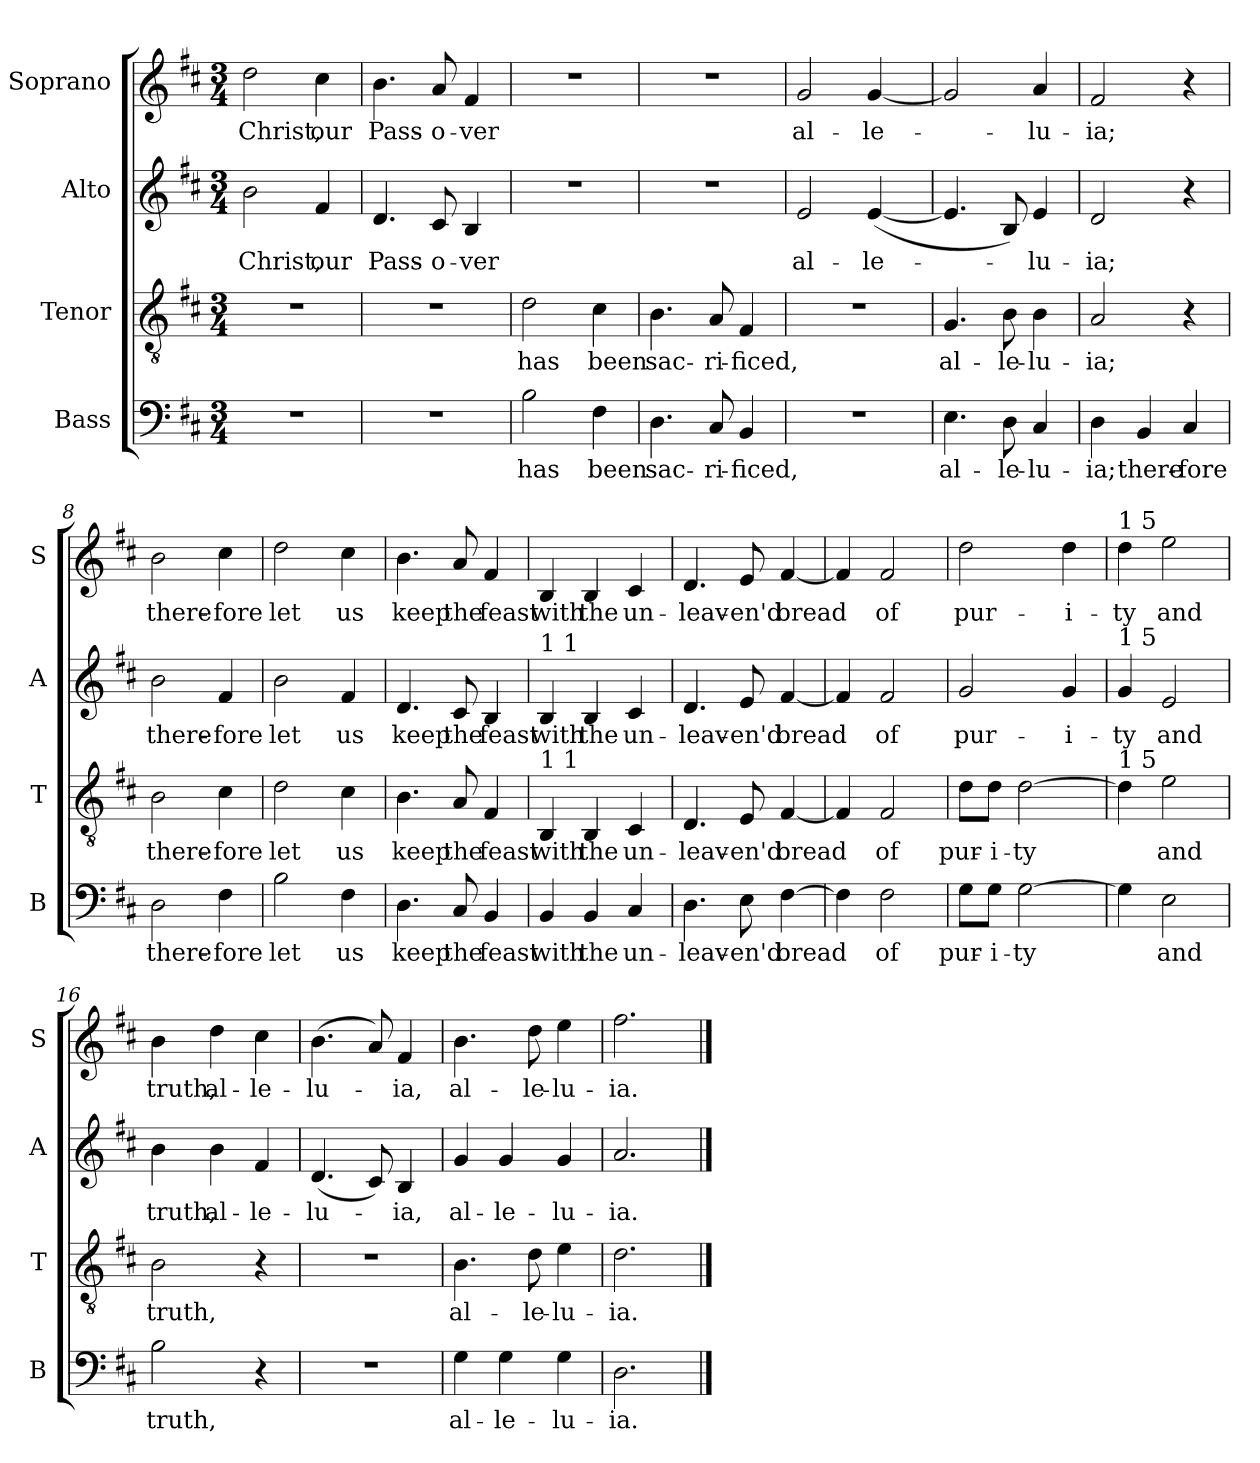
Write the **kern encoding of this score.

**kern	**text	**kern	**text	**kern	**text	**kern	**text
*part4	*part4	*part3	*part3	*part2	*part2	*part1	*part1
*staff4	*staff4	*staff3	*staff3	*staff2	*staff2	*staff1	*staff1
*I"Bass	*	*I"Tenor	*	*I"Alto	*	*I"Soprano	*
*I'B	*	*I'T	*	*I'A	*	*I'S	*
*clefF4	*	*clefGv2	*	*clefG2	*	*clefG2	*
*k[f#c#]	*	*k[f#c#]	*	*k[f#c#]	*	*k[f#c#]	*
*D:	*	*D:	*	*D:	*	*D:	*
*M3/4	*	*M3/4	*	*M3/4	*	*M3/4	*
=1	=1	=1	=1	=1	=1	=1	=1
!LO:N:vis=1	!	!LO:N:vis=1	!	!	!LO:LY:b	!	!LO:LY:b
2.r	.	2.r	.	2b\	Christ,	2dd\	Christ,
!	!	!	!	!	!LO:LY:b	!	!LO:LY:b
.	.	.	.	4f#/	our	4cc#\	our
=2	=2	=2	=2	=2	=2	=2	=2
!LO:N:vis=1	!	!LO:N:vis=1	!	!	!LO:LY:b	!	!LO:LY:b
2.r	.	2.r	.	4.d/	Pass-	4.b\	Pass-
!	!	!	!	!	!LO:LY:b	!	!LO:LY:b
.	.	.	.	8c#/	-o-	8a/	-o-
!	!	!	!	!	!LO:LY:b	!	!LO:LY:b
.	.	.	.	4B/	-ver	4f#/	-ver
=3	=3	=3	=3	=3	=3	=3	=3
!	!LO:LY:b	!	!LO:LY:b	!LO:N:vis=1	!	!LO:N:vis=1	!
2B\	has	2d\	has	2.r	.	2.r	.
!	!LO:LY:b	!	!LO:LY:b	!	!	!	!
4F#\	been	4c#\	been	.	.	.	.
=4	=4	=4	=4	=4	=4	=4	=4
!	!LO:LY:b	!	!LO:LY:b	!LO:N:vis=1	!	!LO:N:vis=1	!
4.D\	sac-	4.B\	sac-	2.r	.	2.r	.
!	!LO:LY:b	!	!LO:LY:b	!	!	!	!
8C#/	-ri-	8A/	-ri-	.	.	.	.
!	!LO:LY:b	!	!LO:LY:b	!	!	!	!
4BB/	-ficed,	4F#/	-ficed,	.	.	.	.
=5	=5	=5	=5	=5	=5	=5	=5
!LO:N:vis=1	!	!LO:N:vis=1	!	!	!LO:LY:b	!	!LO:LY:b
2.r	.	2.r	.	2e/	al-	2g/	al-
!	!	!	!	!	!LO:LY:b	!	!LO:LY:b
.	.	.	.	(<[<4e/	-le-	[<4g/	-le-
!!LO:LB:g=z
=6	=6	=6	=6	=6	=6	=6	=6
!	!LO:LY:b	!	!LO:LY:b	!	!	!	!
4.E\	al-	4.G/	al-	4.e/]	.	2g/]	.
!	!LO:LY:b	!	!LO:LY:b	!	!	!	!
8D\	-le-	8B\	-le-	8B/)	.	.	.
!	!LO:LY:b	!	!LO:LY:b	!	!LO:LY:b	!	!LO:LY:b
4C#/	-lu-	4B\	-lu-	4e/	-lu-	4a/	-lu-
=7	=7	=7	=7	=7	=7	=7	=7
!	!LO:LY:b	!	!LO:LY:b	!	!LO:LY:b	!	!LO:LY:b
4D\	-ia;	2A/	-ia;	2d/	-ia;	2f#/	-ia;
!	!LO:LY:b	!	!	!	!	!	!
4BB/	there-	.	.	.	.	.	.
!	!LO:LY:b	!	!	!	!	!	!
4C#/	-fore	4r	.	4r	.	4r	.
=8	=8	=8	=8	=8	=8	=8	=8
!	!LO:LY:b	!	!LO:LY:b	!	!LO:LY:b	!	!LO:LY:b
2D\	there-	2B\	there-	2b\	there-	2b\	there-
!	!LO:LY:b	!	!LO:LY:b	!	!LO:LY:b	!	!LO:LY:b
4F#\	-fore	4c#\	-fore	4f#/	-fore	4cc#\	-fore
=9	=9	=9	=9	=9	=9	=9	=9
!	!LO:LY:b	!	!LO:LY:b	!	!LO:LY:b	!	!LO:LY:b
2B\	let	2d\	let	2b\	let	2dd\	let
!	!LO:LY:b	!	!LO:LY:b	!	!LO:LY:b	!	!LO:LY:b
4F#\	us	4c#\	us	4f#/	us	4cc#\	us
=10	=10	=10	=10	=10	=10	=10	=10
!	!LO:LY:b	!	!LO:LY:b	!	!LO:LY:b	!	!LO:LY:b
4.D\	keep	4.B\	keep	4.d/	keep	4.b\	keep
!	!LO:LY:b	!	!LO:LY:b	!	!LO:LY:b	!	!LO:LY:b
8C#/	the	8A/	the	8c#/	the	8a/	the
!	!LO:LY:b	!	!LO:LY:b	!	!LO:LY:b	!	!LO:LY:b
4BB/	feast	4F#/	feast	4B/	feast	4f#/	feast
!!LO:PB:g=z
=11	=11	=11	=11	=11	=11	=11	=11
!	!	!	!	!LO:TX:a:t=1 1	!	!	!
!	!	!LO:TX:a:t=1 1	!	!	!	!	!
!	!LO:LY:b	!	!LO:LY:b	!	!LO:LY:b	!	!LO:LY:b
4BB/	with	4BB/	with	4B/	with	4B/	with
!	!LO:LY:b	!	!LO:LY:b	!	!LO:LY:b	!	!LO:LY:b
4BB/	the	4BB/	the	4B/	the	4B/	the
!	!LO:LY:b	!	!LO:LY:b	!	!LO:LY:b	!	!LO:LY:b
4C#/	un-	4C#/	un-	4c#/	un-	4c#/	un-
=12	=12	=12	=12	=12	=12	=12	=12
!	!LO:LY:b	!	!LO:LY:b	!	!LO:LY:b	!	!LO:LY:b
4.D\	-leav-	4.D/	-leav-	4.d/	-leav-	4.d/	-leav-
!	!LO:LY:b	!	!LO:LY:b	!	!LO:LY:b	!	!LO:LY:b
8E\	-en'd	8E/	-en'd	8e/	-en'd	8e/	-en'd
!	!LO:LY:b	!	!LO:LY:b	!	!LO:LY:b	!	!LO:LY:b
[>4F#\	bread	[<4F#/	bread	[<4f#/	bread	[<4f#/	bread
=13	=13	=13	=13	=13	=13	=13	=13
4F#\]	.	4F#/]	.	4f#/]	.	4f#/]	.
!	!LO:LY:b	!	!LO:LY:b	!	!LO:LY:b	!	!LO:LY:b
2F#\	of	2F#/	of	2f#/	of	2f#/	of
=14	=14	=14	=14	=14	=14	=14	=14
!	!LO:LY:b	!	!LO:LY:b	!	!LO:LY:b	!	!LO:LY:b
8G\L	pur-	8d\L	pur-	2g/	pur-	2dd\	pur-
!	!LO:LY:b	!	!LO:LY:b	!	!	!	!
8G\J	-i-	8d\J	-i-	.	.	.	.
!	!LO:LY:b	!	!LO:LY:b	!	!	!	!
[<2G\	-ty	[<2d\	-ty	.	.	.	.
!	!	!	!	!	!LO:LY:b	!	!LO:LY:b
.	.	.	.	4g/	-i-	4dd\	-i-
!!LO:LB:g=z
=15	=15	=15	=15	=15	=15	=15	=15
!	!	!	!	!	!	!LO:TX:a:t=1 5	!
!	!	!	!	!LO:TX:a:t=1 5	!	!	!
!	!	!LO:TX:a:t=1 5	!	!	!	!	!
!	!	!	!	!	!LO:LY:b	!	!LO:LY:b
4G\]	.	4d\]	.	4g/	-ty	4dd\	-ty
!	!LO:LY:b	!	!LO:LY:b	!	!LO:LY:b	!	!LO:LY:b
2E\	and	2e\	and	2e/	and	2ee\	and
=16	=16	=16	=16	=16	=16	=16	=16
!	!LO:LY:b	!	!LO:LY:b	!	!LO:LY:b	!	!LO:LY:b
2B\	truth,	2B\	truth,	4b\	truth,	4b\	truth,
!	!	!	!	!	!LO:LY:b	!	!LO:LY:b
.	.	.	.	4b\	al-	4dd\	al-
!	!	!	!	!	!LO:LY:b	!	!LO:LY:b
4r	.	4r	.	4f#/	-le-	4cc#\	-le-
=17	=17	=17	=17	=17	=17	=17	=17
!LO:N:vis=1	!	!LO:N:vis=1	!	!	!LO:LY:b	!	!LO:LY:b
2.r	.	2.r	.	(<4.d/	-lu-	(>4.b\	-lu-
.	.	.	.	8c#/)	.	8a/)	.
!	!	!	!	!	!LO:LY:b	!	!LO:LY:b
.	.	.	.	4B/	-ia,	4f#/	-ia,
=18	=18	=18	=18	=18	=18	=18	=18
!	!LO:LY:b	!	!LO:LY:b	!	!LO:LY:b	!	!LO:LY:b
4G\	al-	4.B\	al-	4g/	al-	4.b\	al-
!	!LO:LY:b	!	!	!	!LO:LY:b	!	!
4G\	-le-	.	.	4g/	-le-	.	.
!	!	!	!LO:LY:b	!	!	!	!LO:LY:b
.	.	8d\	-le-	.	.	8dd\	-le-
!	!LO:LY:b	!	!LO:LY:b	!	!LO:LY:b	!	!LO:LY:b
4G\	-lu-	4e\	-lu-	4g/	-lu-	4ee\	-lu-
=19	=19	=19	=19	=19	=19	=19	=19
!	!LO:LY:b	!	!LO:LY:b	!	!LO:LY:b	!	!LO:LY:b
2.D\	-ia.	2.d\	-ia.	2.a/	-ia.	2.ff#\	-ia.
==	==	==	==	==	==	==	==
*-	*-	*-	*-	*-	*-	*-	*-
